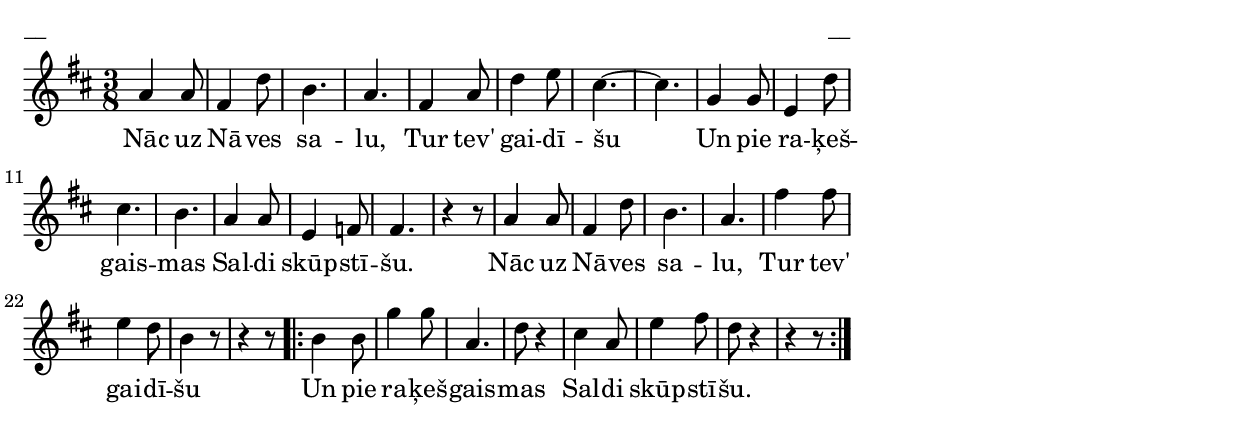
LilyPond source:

\version "2.13.16"
%\header {
%    title = "Nāc uz Nāves salu"
%} 
\paper {
line-width = 14\cm
left-margin = 0.4\cm
between-system-padding = 0.1\cm
between-system-space = 0.1\cm
}
\layout {
indent = #0
ragged-last = ##f
}


voiceA = \relative c' {
\clef "treble"
\key d \major
\time 3/8
a'4 a8 | fis4 d'8 | b4. | a4. | fis4 a8 | d4 e8 | cis4.~ | cis4. |
g4 g8 | e4 d'8 | cis4. | b4. | a4 a8 | e4 f8 | fis4. | r4 r8 |
a4 a8 | fis4 d'8 | b4. | a4. | fis'4 fis8 | e4 d8 | b4 r8 | r4 r8 |
\repeat volta 2 {
b4 b8 | g'4 g8 | a,4. | d8 r4 | cis4 a8 | e'4 fis8 | d8 r4 | r4 r8 
}
} 

lyricA = \lyricmode {
Nāc uz Nā -- ves sa -- lu, Tur tev' gai -- dī -- šu
Un pie ra -- ķeš -- gais -- mas Sal -- di skūp -- stī -- šu. 
Nāc uz Nā -- ves sa -- lu, Tur tev' gai -- dī -- šu 
Un pie ra -- ķeš -- gais -- mas Sal -- di skūp -- stī -- šu. 
}

fullScore = <<
\new Staff {
<<
\new Voice = "voiceA" { \oneVoice \autoBeamOff \voiceA }
\lyricsto "voiceA" \new Lyrics \lyricA
>>
}
>>

\score {
\fullScore
\header { piece = "__" opus = "__" }
}
\markup { \with-color #(x11-color 'white) \sans \smaller "__" }
\score {
\unfoldRepeats
\fullScore
\midi {
\context { \Staff \remove "Staff_performer" }
\context { \Voice \consists "Staff_performer" }
}
}


